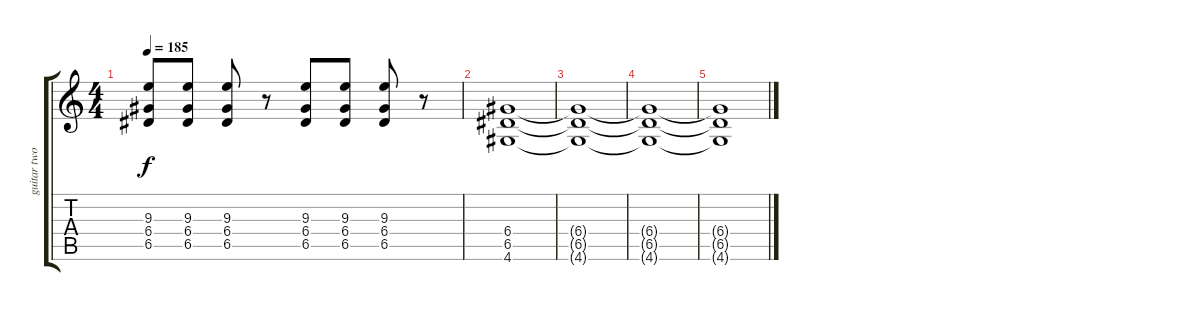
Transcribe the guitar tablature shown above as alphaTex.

\track ("guitar two" "guitar two") {instrument overdrivenguitar}
\staff {score tabs}
\tuning (E4 B3 G3 D3 A2 E2) {hide}
\ts (4 4)
\tempo 185
\clef g2
\ks c
(9.3 6.4 6.5).8{dy f} (9.3 6.4 6.5).8 (9.3 6.4 6.5).8 r.8 (9.3 6.4 6.5).8 (9.3 6.4 6.5).8 (9.3 6.4 6.5).8 r.8 |
(6.4 6.5 4.6).1{volume 2} |
(6.4{t} 6.5{t} 4.6{t}).1 |
(6.4{t} 6.5{t} 4.6{t}).1 |
(6.4{t} 6.5{t} 4.6{t}).1
